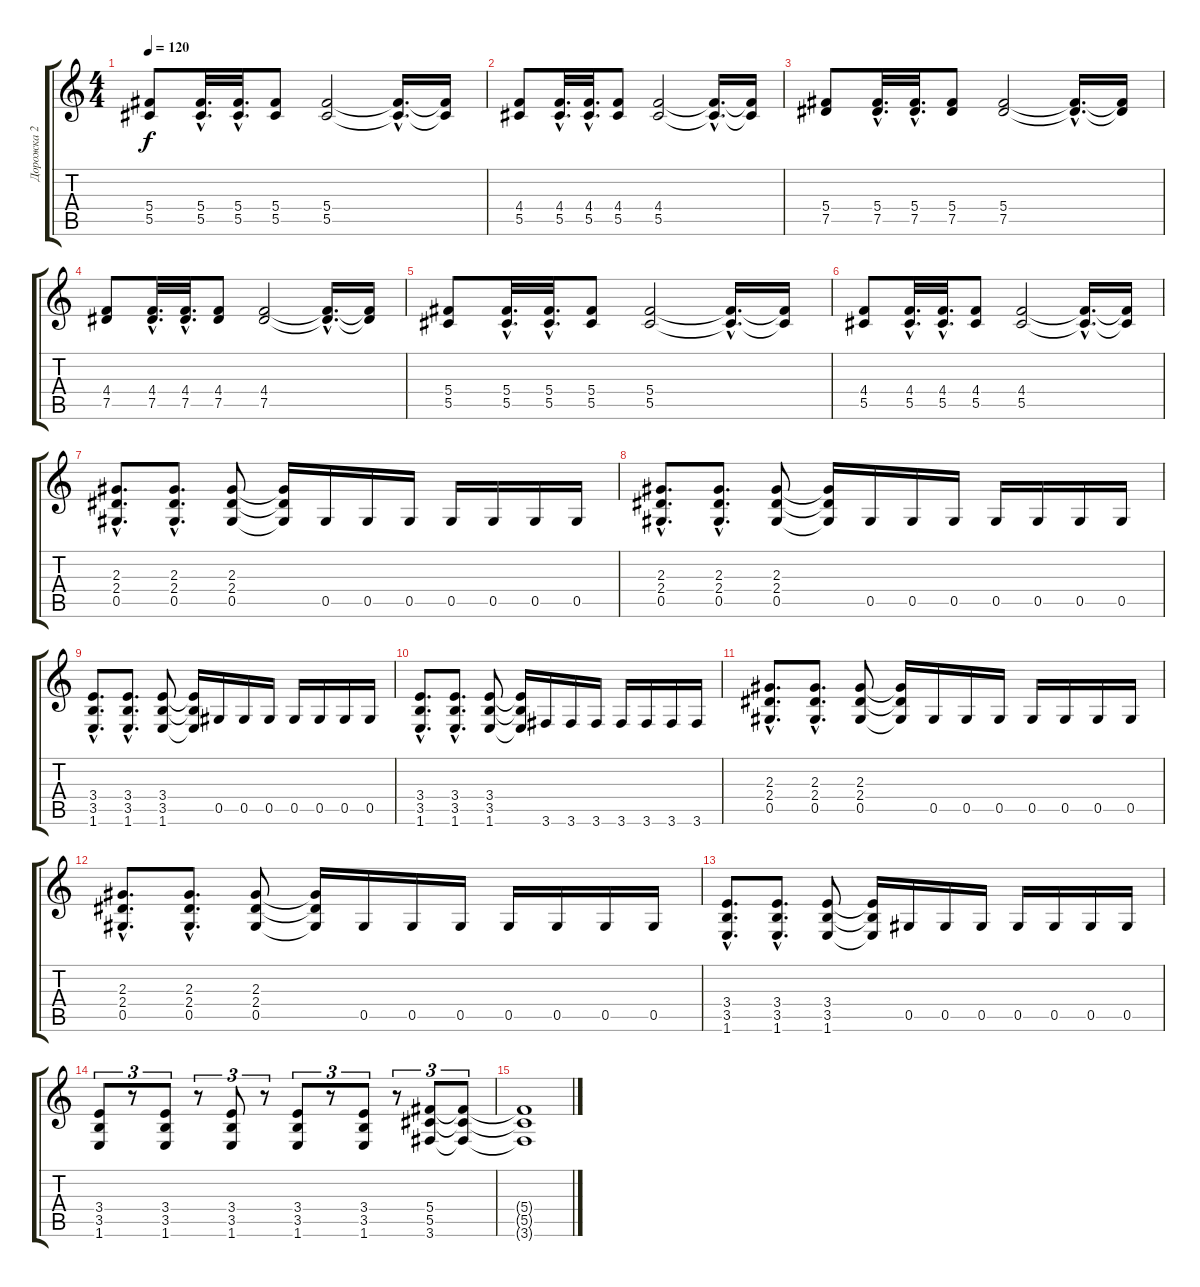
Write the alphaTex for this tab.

\track ("Дорожка 2" "Дорожка 2") {instrument distortionguitar}
\staff {score tabs}
\tuning (Eb4 Bb3 Gb3 Db3 Ab2 Eb2) {hide}
\ts (4 4)
\tempo 120
\clef g2
\ks c
(5.4 5.5).8{dy f} (5.4{hac} 5.5{hac}).32{d} (5.4{hac} 5.5{hac}).32{d} (5.4 5.5).8 (5.4 5.5).2 (5.4{hac t} 5.5{hac t}).16{d} (5.4{t} 5.5{t}).16 |
(4.4 5.5).8 (4.4{hac} 5.5{hac}).32{d} (4.4{hac} 5.5{hac}).32{d} (4.4 5.5).8 (4.4 5.5).2 (4.4{hac t} 5.5{hac t}).16{d} (4.4{t} 5.5{t}).16 |
(5.4 7.5).8 (5.4{hac} 7.5{hac}).32{d} (5.4{hac} 7.5{hac}).32{d} (5.4 7.5).8 (5.4 7.5).2 (5.4{hac t} 7.5{hac t}).16{d} (5.4{t} 7.5{t}).16 |
(4.4 7.5).8 (4.4{hac} 7.5{hac}).32{d} (4.4{hac} 7.5{hac}).32{d} (4.4 7.5).8 (4.4 7.5).2 (4.4{hac t} 7.5{hac t}).16{d} (4.4{t} 7.5{t}).16 |
(5.4 5.5).8 (5.4{hac} 5.5{hac}).32{d} (5.4{hac} 5.5{hac}).32{d} (5.4 5.5).8 (5.4 5.5).2 (5.4{hac t} 5.5{hac t}).16{d} (5.4{t} 5.5{t}).16 |
(4.4 5.5).8 (4.4{hac} 5.5{hac}).32{d} (4.4{hac} 5.5{hac}).32{d} (4.4 5.5).8 (4.4 5.5).2 (4.4{hac t} 5.5{hac t}).16{d} (4.4{t} 5.5{t}).16 |
(2.3{hac} 2.4{hac} 0.5{hac}).8{d} (2.3{hac} 2.4{hac} 0.5{hac}).8{d} (2.3 2.4 0.5).8 (2.3{t} 2.4{t} 0.5{t}).16 0.5.16 0.5.16 0.5.16 0.5.16 0.5.16 0.5.16 0.5.16 |
(2.3{hac} 2.4{hac} 0.5{hac}).8{d} (2.3{hac} 2.4{hac} 0.5{hac}).8{d} (2.3 2.4 0.5).8 (2.3{t} 2.4{t} 0.5{t}).16 0.5.16 0.5.16 0.5.16 0.5.16 0.5.16 0.5.16 0.5.16 |
(3.4{hac} 3.5{hac} 1.6{hac}).8{d} (3.4{hac} 3.5{hac} 1.6{hac}).8{d} (3.4 3.5 1.6).8 (3.4{t} 3.5{t} 1.6{t}).16 0.5.16 0.5.16 0.5.16 0.5.16 0.5.16 0.5.16 0.5.16 |
(3.4{hac} 3.5{hac} 1.6{hac}).8{d} (3.4{hac} 3.5{hac} 1.6{hac}).8{d} (3.4 3.5 1.6).8 (3.4{t} 3.5{t} 1.6{t}).16 3.6.16 3.6.16 3.6.16 3.6.16 3.6.16 3.6.16 3.6.16 |
(2.3{hac} 2.4{hac} 0.5{hac}).8{d} (2.3{hac} 2.4{hac} 0.5{hac}).8{d} (2.3 2.4 0.5).8 (2.3{t} 2.4{t} 0.5{t}).16 0.5.16 0.5.16 0.5.16 0.5.16 0.5.16 0.5.16 0.5.16 |
(2.3{hac} 2.4{hac} 0.5{hac}).8{d} (2.3{hac} 2.4{hac} 0.5{hac}).8{d} (2.3 2.4 0.5).8 (2.3{t} 2.4{t} 0.5{t}).16 0.5.16 0.5.16 0.5.16 0.5.16 0.5.16 0.5.16 0.5.16 |
(3.4{hac} 3.5{hac} 1.6{hac}).8{d} (3.4{hac} 3.5{hac} 1.6{hac}).8{d} (3.4 3.5 1.6).8 (3.4{t} 3.5{t} 1.6{t}).16 0.5.16 0.5.16 0.5.16 0.5.16 0.5.16 0.5.16 0.5.16 |
(3.4 3.5 1.6).8{tu (3 2)} r.8{tu (3 2)} (3.4 3.5 1.6).8{tu (3 2)} r.8{tu (3 2)} (3.4 3.5 1.6).8{tu (3 2)} r.8{tu (3 2)} (3.4 3.5 1.6).8{tu (3 2)} r.8{tu (3 2)} (3.4 3.5 1.6).8{tu (3 2)} r.8{tu (3 2)} (5.4 5.5 3.6).8{tu (3 2)} (5.4{t} 5.5{t} 3.6{t}).8{tu (3 2)} |
(5.4{t} 5.5{t} 3.6{t}).1
